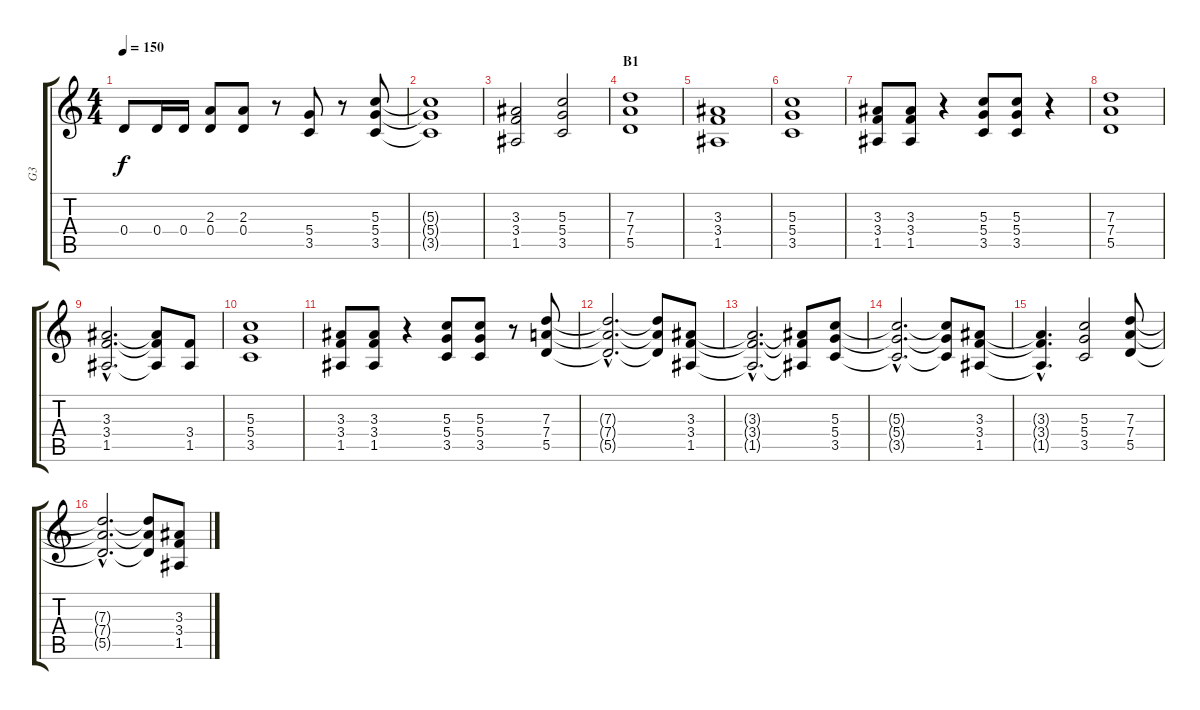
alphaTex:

\track ("G3" "G3") {instrument overdrivenguitar}
\staff {score tabs}
\tuning (E4 B3 G3 D3 A2 E2) {hide}
\ts (4 4)
\tempo 150
\clef g2
\ks c
0.4.8{dy f} 0.4.16 0.4.16 (2.3 0.4).8 (2.3 0.4).8 r.8 (5.4 3.5).8 r.8 (5.3 5.4 3.5).8 |
(5.3{t} 5.4{t} 3.5{t}).1 |
(3.3 3.4 1.5).2 (5.3 5.4 3.5).2 |
\section ("" "B1")
(7.3 7.4 5.5).1{balance 14} |
(3.3 3.4 1.5).1 |
(5.3 5.4 3.5).1 |
(3.3 3.4 1.5).8 (3.3 3.4 1.5).8 r.4 (5.3 5.4 3.5).8 (5.3 5.4 3.5).8 r.4 |
(7.3 7.4 5.5).1 |
(3.3{hac} 3.4{hac} 1.5{hac}).2{d} (3.3{t} 3.4{t} 1.5{t}).8 (3.4 1.5).8 |
(5.3 5.4 3.5).1 |
(3.3 3.4 1.5).8 (3.3 3.4 1.5).8 r.4 (5.3 5.4 3.5).8 (5.3 5.4 3.5).8 r.8 (7.3 7.4 5.5).8{balance 8} |
\section ("" "")
(7.3{hac t} 7.4{hac t} 5.5{hac t}).2{d} (7.3{t} 7.4{t} 5.5{t}).8 (3.3 3.4 1.5).8 |
(3.3{hac t} 3.4{hac t} 1.5{hac t}).2{d} (3.3{t} 3.4{t} 1.5{t}).8 (5.3 5.4 3.5).8 |
(5.3{hac t} 5.4{hac t} 3.5{hac t}).2{d} (5.3{t} 5.4{t} 3.5{t}).8 (3.3 3.4 1.5).8 |
(3.3{hac t} 3.4{hac t} 1.5{hac t}).4{d} (5.3 5.4 3.5).2 (7.3 7.4 5.5).8 |
(7.3{hac t} 7.4{hac t} 5.5{hac t}).2{d} (7.3{t} 7.4{t} 5.5{t}).8 (3.3 3.4 1.5).8
